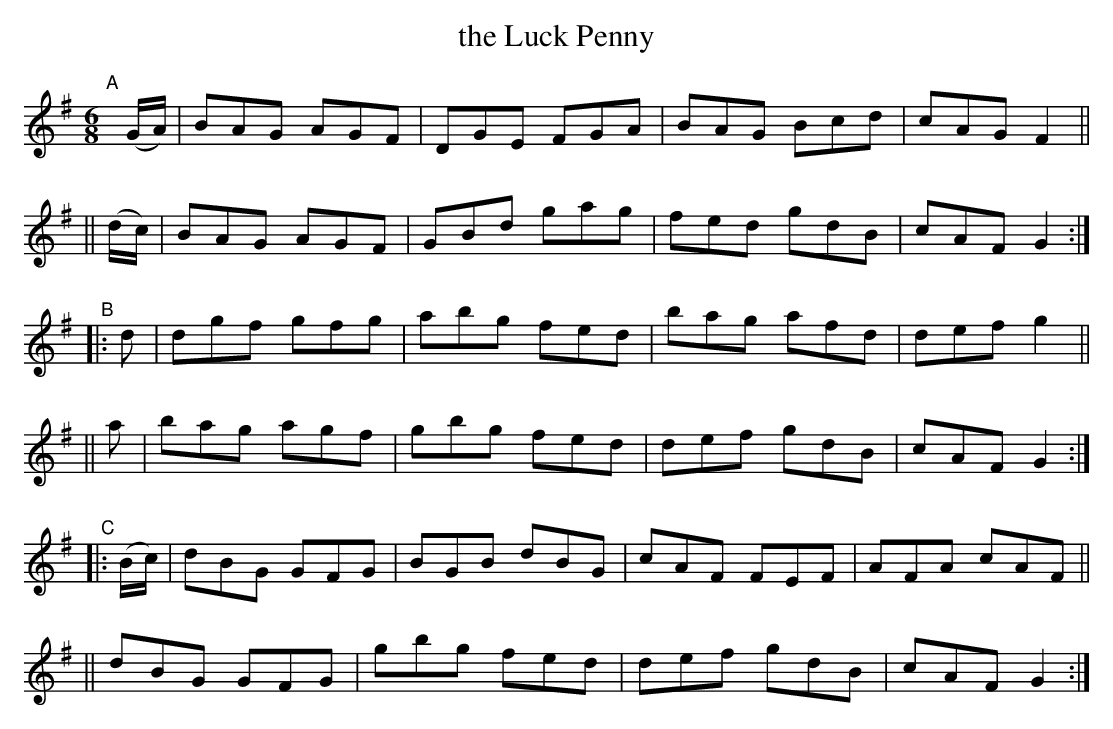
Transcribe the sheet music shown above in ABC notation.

X:1
T: the Luck Penny
M: 6/8
L: 1/8
K: G
"^A"\
[|] (G/A/) | BAG AGF | DGE FGA | BAG Bcd | cAG F2 ||
||  (d/c/) | BAG AGF | GBd gag | fed gdB | cAF G2 :|
"^B"\
|: d | dgf gfg | abg fed | bag afd | def g2 ||
|| a | bag agf | gbg fed | def gdB | cAF G2 :|
"^C"|: (B/c/) \
|  dBG GFG | BGB dBG | cAF FEF | AFA cAF ||
|| dBG GFG | gbg fed | def gdB | cAF G2 :|
